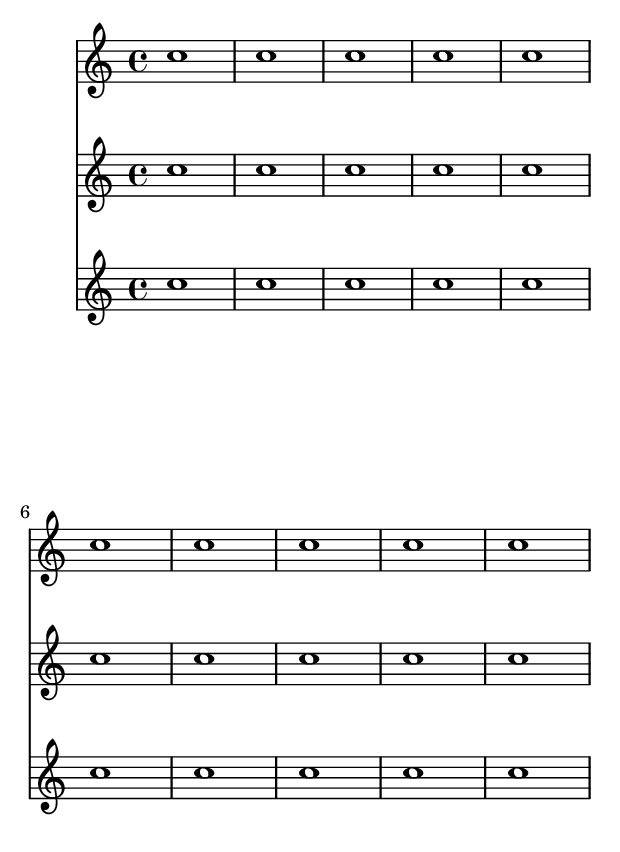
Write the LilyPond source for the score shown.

\version "2.16.0"

\header {
  texidoc = "Page layout and stretching work with system-count enabled."
}

#(set-default-paper-size "a6")

\paper {
  system-count = 2
  ragged-last-bottom = ##f
}

\book {
  \score {
    <<
      \relative c'' { \repeat unfold 10 c1 }
      \relative c'' { \repeat unfold 10 c1 }
      \relative c'' { \repeat unfold 10 c1 }
    >>
  }
}
